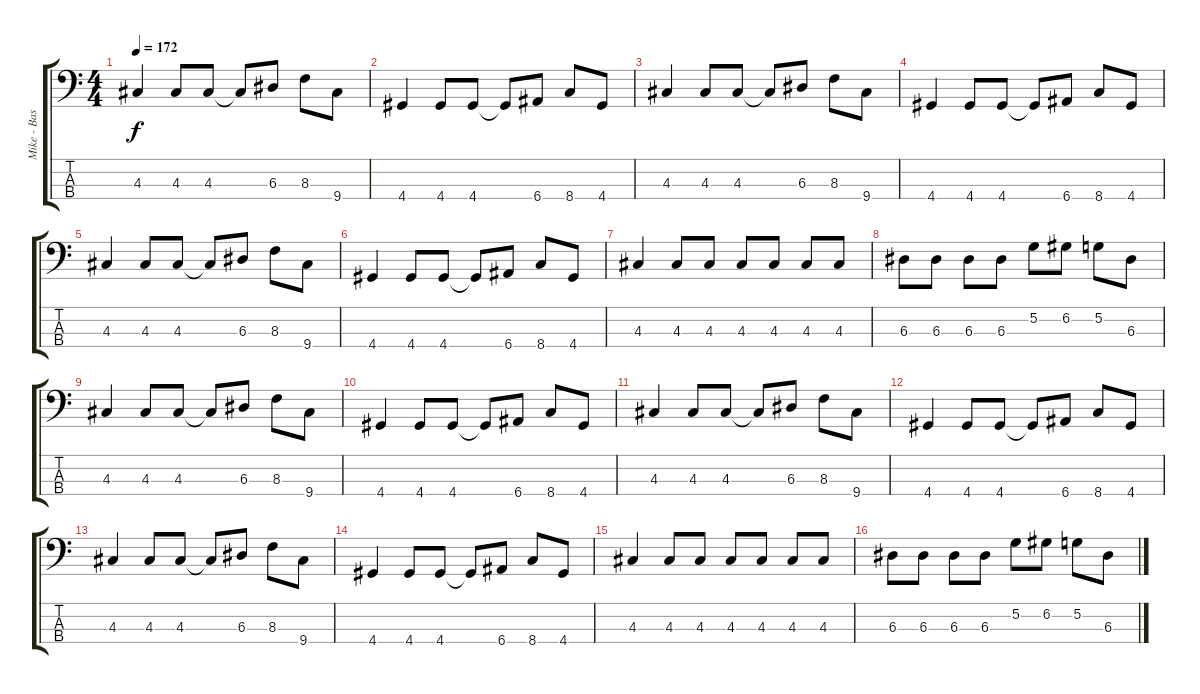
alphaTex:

\track ("Mike - Bass Guitar" "Mike - Bas") {instrument electricbassfinger}
\staff {score tabs}
\tuning (G2 D2 A1 E1) {hide}
\ts (4 4)
\tempo 172
\clef f4
\ks c
4.3.4{dy f} 4.3.8 4.3.8 4.3{t}.8 6.3.8 8.3.8 9.4.8 |
4.4.4 4.4.8 4.4.8 4.4{t}.8 6.4.8 8.4.8 4.4.8 |
4.3.4 4.3.8 4.3.8 4.3{t}.8 6.3.8 8.3.8 9.4.8 |
4.4.4 4.4.8 4.4.8 4.4{t}.8 6.4.8 8.4.8 4.4.8 |
4.3.4 4.3.8 4.3.8 4.3{t}.8 6.3.8 8.3.8 9.4.8 |
4.4.4 4.4.8 4.4.8 4.4{t}.8 6.4.8 8.4.8 4.4.8 |
4.3.4 4.3.8 4.3.8 4.3.8 4.3.8 4.3.8 4.3.8 |
6.3.8 6.3.8 6.3.8 6.3.8 5.2.8 6.2.8 5.2.8 6.3.8 |
4.3.4 4.3.8 4.3.8 4.3{t}.8 6.3.8 8.3.8 9.4.8 |
4.4.4 4.4.8 4.4.8 4.4{t}.8 6.4.8 8.4.8 4.4.8 |
4.3.4 4.3.8 4.3.8 4.3{t}.8 6.3.8 8.3.8 9.4.8 |
4.4.4 4.4.8 4.4.8 4.4{t}.8 6.4.8 8.4.8 4.4.8 |
4.3.4 4.3.8 4.3.8 4.3{t}.8 6.3.8 8.3.8 9.4.8 |
4.4.4 4.4.8 4.4.8 4.4{t}.8 6.4.8 8.4.8 4.4.8 |
4.3.4 4.3.8 4.3.8 4.3.8 4.3.8 4.3.8 4.3.8 |
6.3.8 6.3.8 6.3.8 6.3.8 5.2.8 6.2.8 5.2.8 6.3.8
